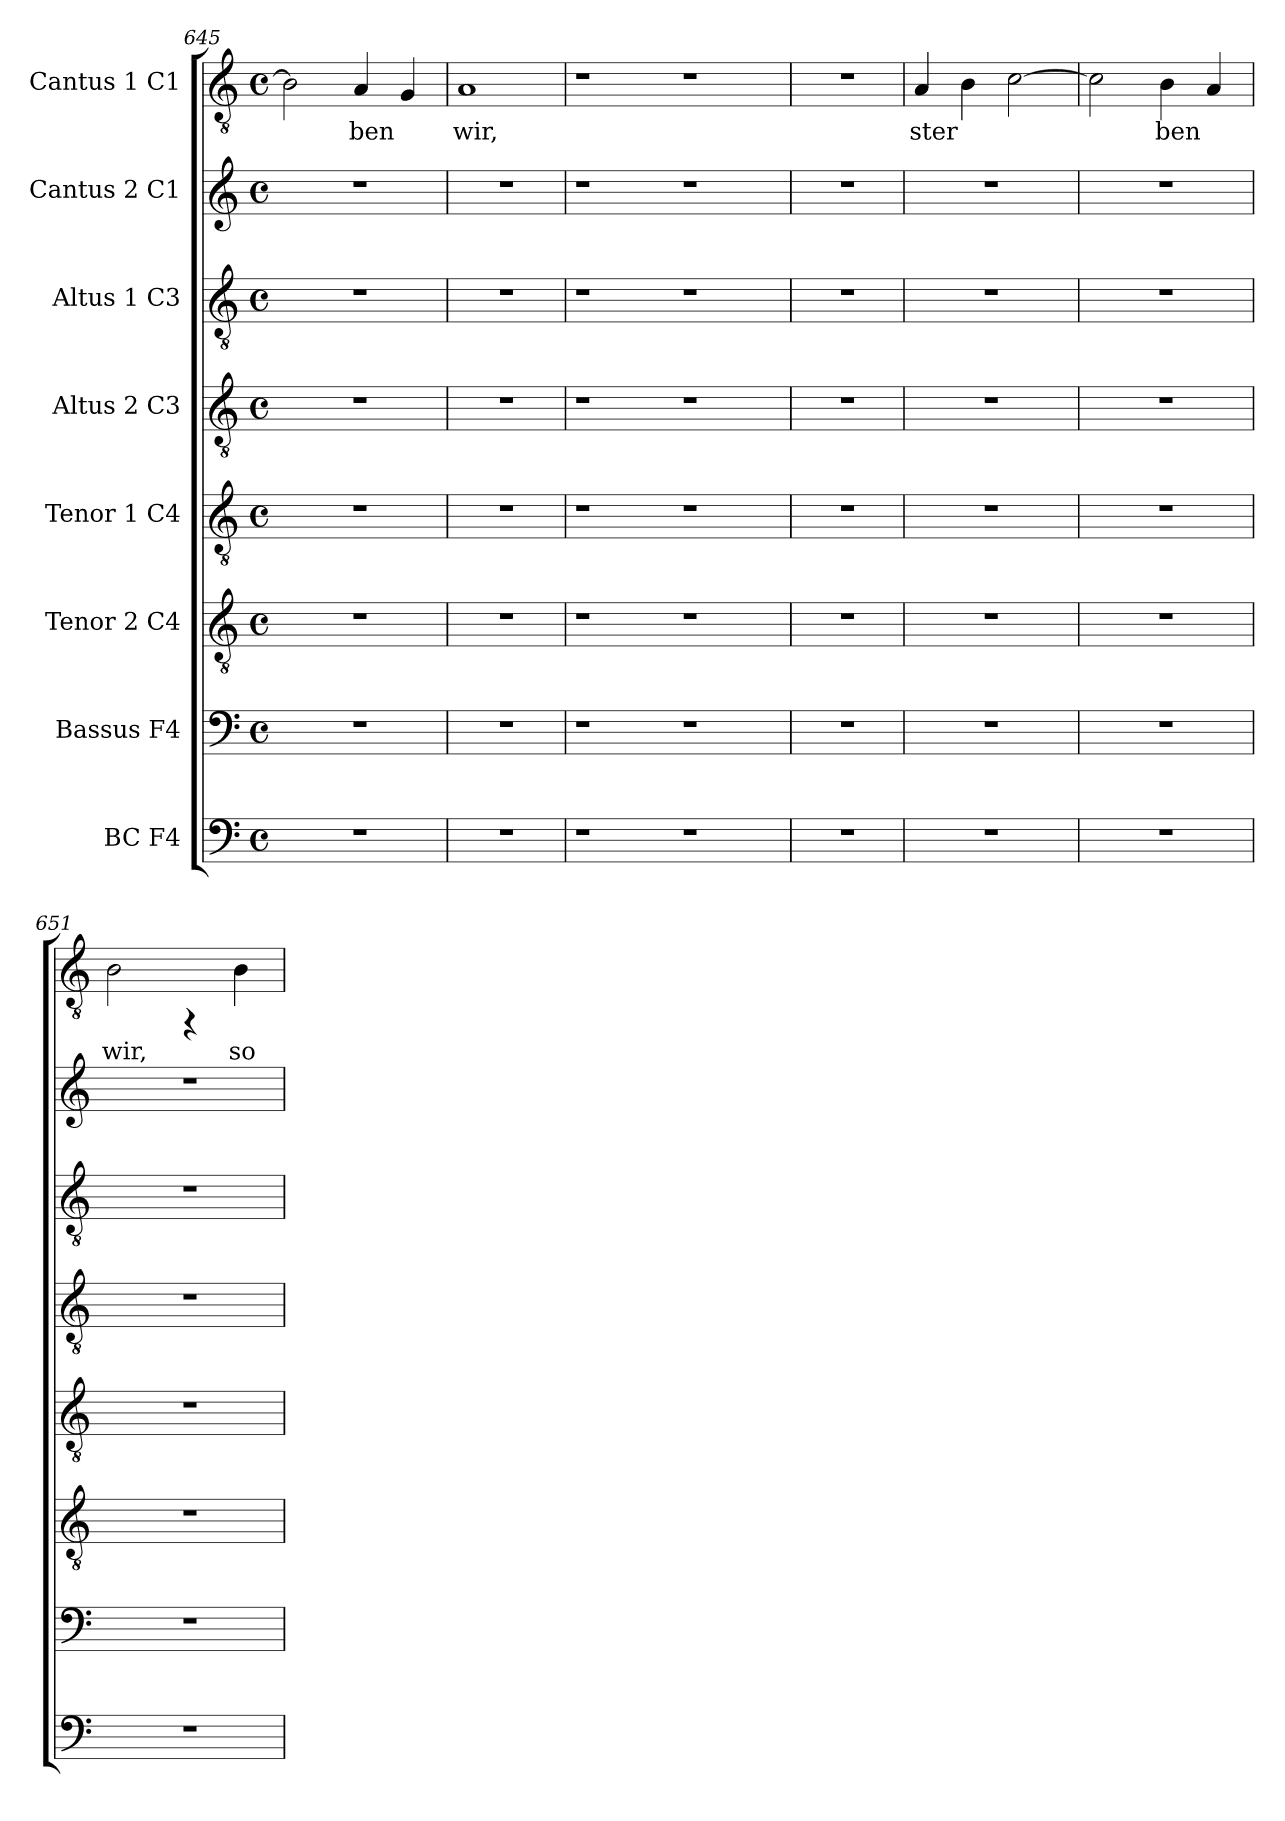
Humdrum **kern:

**kern	**kern	**kern	**kern	**kern	**kern	**kern	**kern	**text
*part8	*part7	*part6	*part5	*part4	*part3	*part2	*part1	*part1
*staff8	*staff7	*staff6	*staff5	*staff4	*staff3	*staff2	*staff1	*staff1
*I"BC  F4	*I"Bassus  F4	*I"Tenor 2  C4	*I"Tenor 1  C4	*I"Altus 2  C3	*I"Altus 1  C3	*I"Cantus 2  C1	*I"Cantus 1  C1	*
*clefF4	*clefF4	*clefGv2	*clefGv2	*clefGv2	*clefGv2	*clefG2	*clefGv2	*
*k[]	*k[]	*k[]	*k[]	*k[]	*k[]	*k[]	*k[]	*
*C:	*C:	*C:	*C:	*C:	*C:	*C:	*C:	*
*M4/4	*M4/4	*M4/4	*M4/4	*M4/4	*M4/4	*M4/4	*M4/4	*
*met(c)	*met(c)	*met(c)	*met(c)	*met(c)	*met(c)	*met(c)	*met(c)	*
=645	=645	=645	=645	=645	=645	=645	=645	=645
!	!	!	!	!	!	!	!	!LO:LY:b:cj
1r	1r	1r	1r	1r	1r	1r	2B-\]	--
!	!	!	!	!	!	!	!	!LO:LY:b:cj
.	.	.	.	.	.	.	4A/	-ben
!	!	!	!	!	!	!	!	!LO:LY:b:cj
.	.	.	.	.	.	.	4G/	.
=646	=646	=646	=646	=646	=646	=646	=646	=646
!	!	!	!	!	!	!	!	!LO:LY:b:cj
1r	1r	1r	1r	1r	1r	1r	1A	wir,
=647	=647	=647	=647	=647	=647	=647	=647	=647
1r	1r	1r	1r	1r	1r	1r	1r	.
1r	1r	1r	1r	1r	1r	1r	1r	.
=648	=648	=648	=648	=648	=648	=648	=648	=648
1r	1r	1r	1r	1r	1r	1r	1r	.
!!LO:LB:g=z
=649	=649	=649	=649	=649	=649	=649	=649	=649
!	!	!	!	!	!	!	!	!LO:LY:b:cj
1r	1r	1r	1r	1r	1r	1r	4A/	ster-
!	!	!	!	!	!	!	!	!LO:LY:b:cj
.	.	.	.	.	.	.	4B\	--
!	!	!	!	!	!	!	!	!LO:LY:b:cj
.	.	.	.	.	.	.	[>2c\	--
=650	=650	=650	=650	=650	=650	=650	=650	=650
!	!	!	!	!	!	!	!	!LO:LY:b:cj
1r	1r	1r	1r	1r	1r	1r	2c\]	--
!	!	!	!	!	!	!	!	!LO:LY:b:cj
.	.	.	.	.	.	.	4B\	-ben
!	!	!	!	!	!	!	!	!LO:LY:b:cj
.	.	.	.	.	.	.	4A/	.
=651	=651	=651	=651	=651	=651	=651	=651	=651
!	!	!	!	!	!	!	!	!LO:LY:b:cj
1r	1r	1r	1r	1r	1r	1r	2B\	wir,
.	.	.	.	.	.	.	4rFF	.
!	!	!	!	!	!	!	!	!LO:LY:b:cj
.	.	.	.	.	.	.	4B\	so
=	=	=	=	=	=	=	=	=
*-	*-	*-	*-	*-	*-	*-	*-	*-
